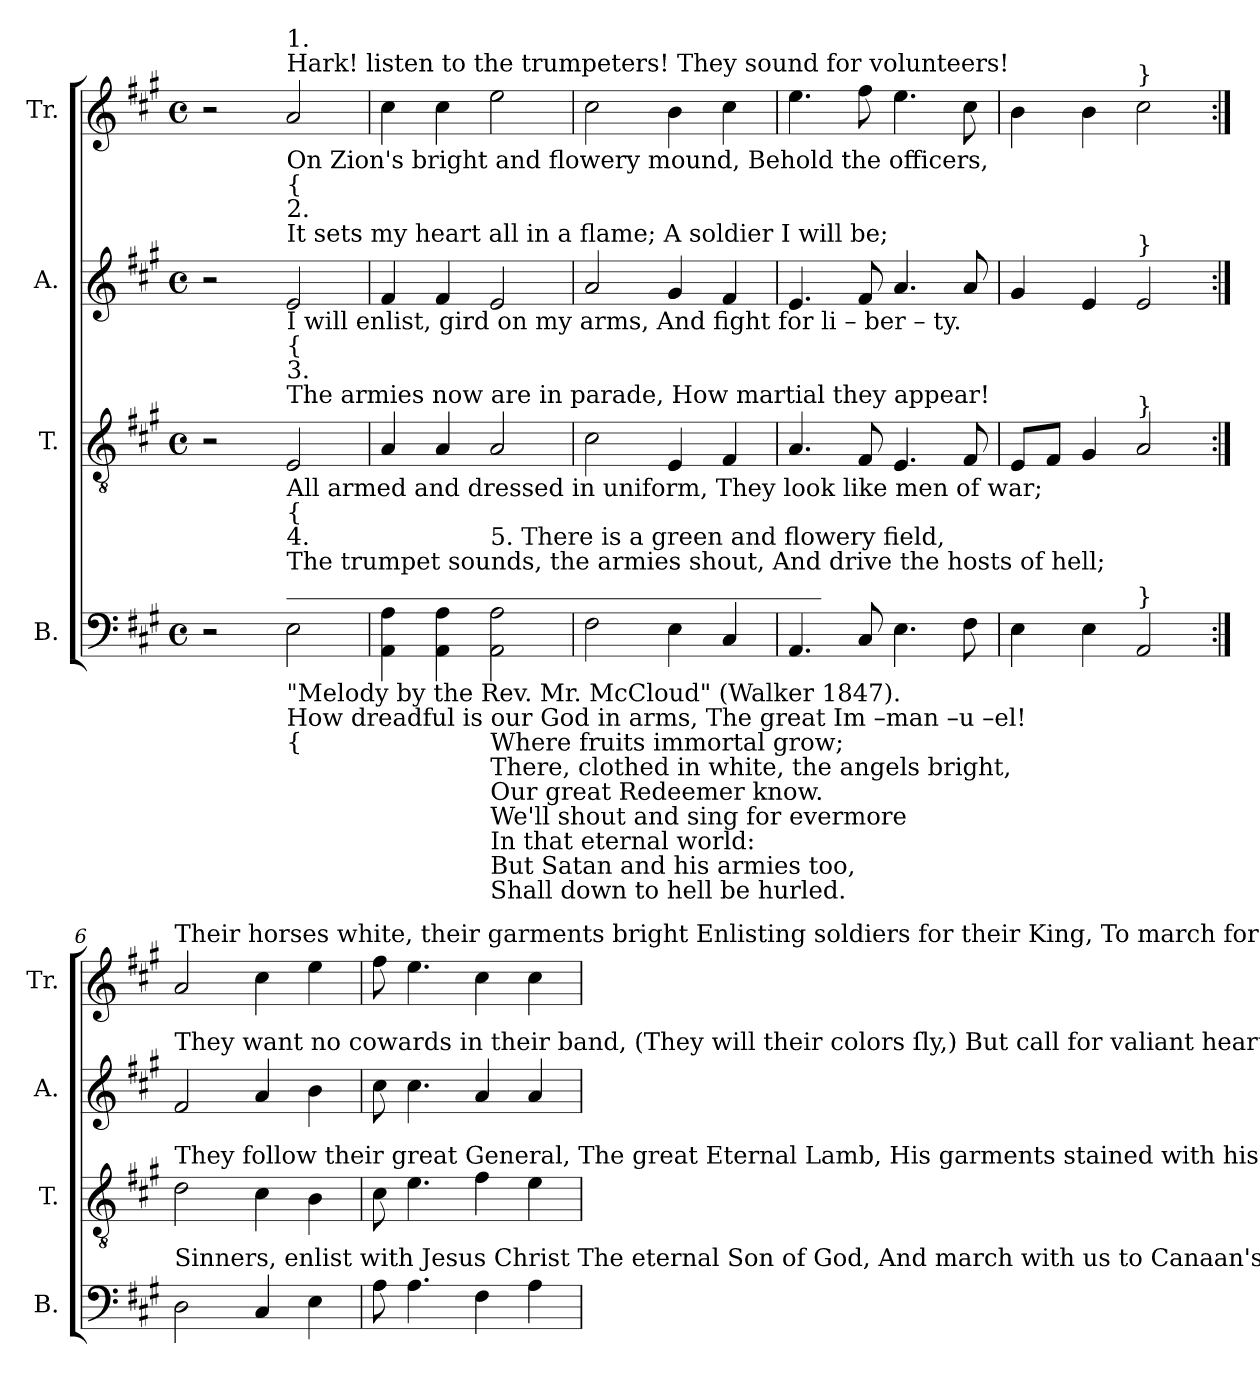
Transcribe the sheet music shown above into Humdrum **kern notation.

**kern	**kern	**kern	**kern
*part4	*part3	*part2	*part1
*staff4	*staff3	*staff2	*staff1
*I"B.	*I"T.	*I"A.	*I"Tr.
*I'B.	*I'T.	*I'A.	*I'Tr.
*clefF4	*clefGv2	*clefG2	*clefG2
*k[f#c#g#]	*k[f#c#g#]	*k[f#c#g#]	*k[f#c#g#]
*M4/4	*M4/4	*M4/4	*M4/4
*met(c)	*met(c)	*met(c)	*met(c)
*MM160	*MM160	*MM160	*MM160
=1	=1	=1	=1
2r	2r	2r	2r
!	!	!	!LO:TX:a:t=Hark! listen to the trumpeters!  They sound for  volunteers!
!	!	!	!LO:TX:b:t=On Zion's bright and flowery mound,  Behold  the  officers,
!	!	!	!LO:TX:a:t=1.
!	!	!	!LO:TX:b:t={
!	!	!LO:TX:a:t=It  sets  my  heart  all in a  flame;   A     soldier      I      will   be;	!
!	!	!LO:TX:b:t=I  will  enlist,  gird  on  my  arms,   And  fight  for  li – ber – ty.	!
!	!	!LO:TX:a:t=2.	!
!	!	!LO:TX:b:t={	!
!	!LO:TX:a:t=The  armies  now  are  in  parade,    How  martial  they appear!	!	!
!	!LO:TX:b:t=All armed and dressed in uniform,  They look like men of war;	!	!
!	!LO:TX:a:t=3.	!	!
!	!LO:TX:b:t={	!	!
!LO:TX:a:t=____________________________________________	!	!	!
!LO:TX:b:t="Melody by the Rev. Mr. McCloud" (Walker 1847).	!	!	!
!LO:TX:a:t=The trumpet sounds, the armies shout,  And drive the hosts of hell;	!	!	!
!LO:TX:b:t=How  dreadful  is  our  God  in  arms,   The  great  Im –man –u –el!	!	!	!
!LO:TX:a:t=4.	!	!	!
!LO:TX:b:t={	!	!	!
2E!\	2E!/	2e!/	2a!/
=2	=2	=2	=2
4AA!\ 4A!\	4A!/	4f#!/	4cc#!\
4AA!\ 4A!\	4A!/	4f#!/	4cc#!\
!LO:TX:a:t=5. There is a green and flowery field,	!	!	!
!LO:TX:b:t=Where fruits immortal grow;	!	!	!
!LO:TX:b:t=There, clothed in white, the angels bright,	!	!	!
!LO:TX:b:t=Our great Redeemer know.	!	!	!
!LO:TX:b:t=We'll shout and sing for evermore	!	!	!
!LO:TX:b:t=In that eternal world&colon;	!	!	!
!LO:TX:b:t=But Satan and his armies too,	!	!	!
!LO:TX:b:t=Shall down to hell be hurled.	!	!	!
2AA!\ 2A!\	2A!/	2e!/	2ee!\
=3	=3	=3	=3
2F#!\	2c#!\	2a!/	2cc#!\
4E!\	4E!/	4g#!/	4b!\
4C#!/	4F#!/	4f#!/	4cc#!\
=4	=4	=4	=4
4.AA!/	4.A!/	4.e!/	4.ee!\
8C#!/	8F#!/	8f#!/	8ff#!\
4.E!\	4.E!/	4.a!/	4.ee!\
8F#!\	8F#!/	8a!/	8cc#!\
=5	=5	=5	=5
4E!\	8E!/L	4g#!/	4b!\
.	8F#!/J	.	.
4E!\	4G#!/	4e!/	4b!\
!	!	!	!LO:TX:a:t=}
!	!	!LO:TX:a:t=}	!
!	!LO:TX:a:t=}	!	!
!LO:TX:a:t=}	!	!	!
2AA!/	2A!/	2e!/	2cc#!\
=6:|!	=6:|!	=6:|!	=6:|!
!	!	!	!LO:TX:a:t=Their horses white, their garments bright                                   Enlisting soldiers for their King,    To  march  for   Canaan's   land.
!	!	!LO:TX:a:t=They want no cowards in their band,  (They will their colors ſly,)  But call for valiant hearted men,  Who're not afraid to die.	!
!	!LO:TX:a:t=They follow their great General,  The great Eternal Lamb,  His garments stained with his own blood –  King Jesus is his name.	!	!
!LO:TX:a:t=Sinners, enlist with Jesus Christ  The eternal Son of God,  And march with us to Canaan's land,  Beyond the swelling flood.	!	!	!
2D!\	2d!\	2f#!/	2a!/
4C#!/	4c#!\	4a!/	4cc#!\
4E!\	4B!\	4b!\	4ee!\
=7	=7	=7	=7
8A!\	8c#!\	8cc#!\	8ff#!\
4.A!\	4.e!\	4.cc#!\	4.ee!\
4F#!\	4f#!\	4a!/	4cc#!\
4A!\	4e!\	4a!/	4cc#!\
=	=	=	=
*-	*-	*-	*-
